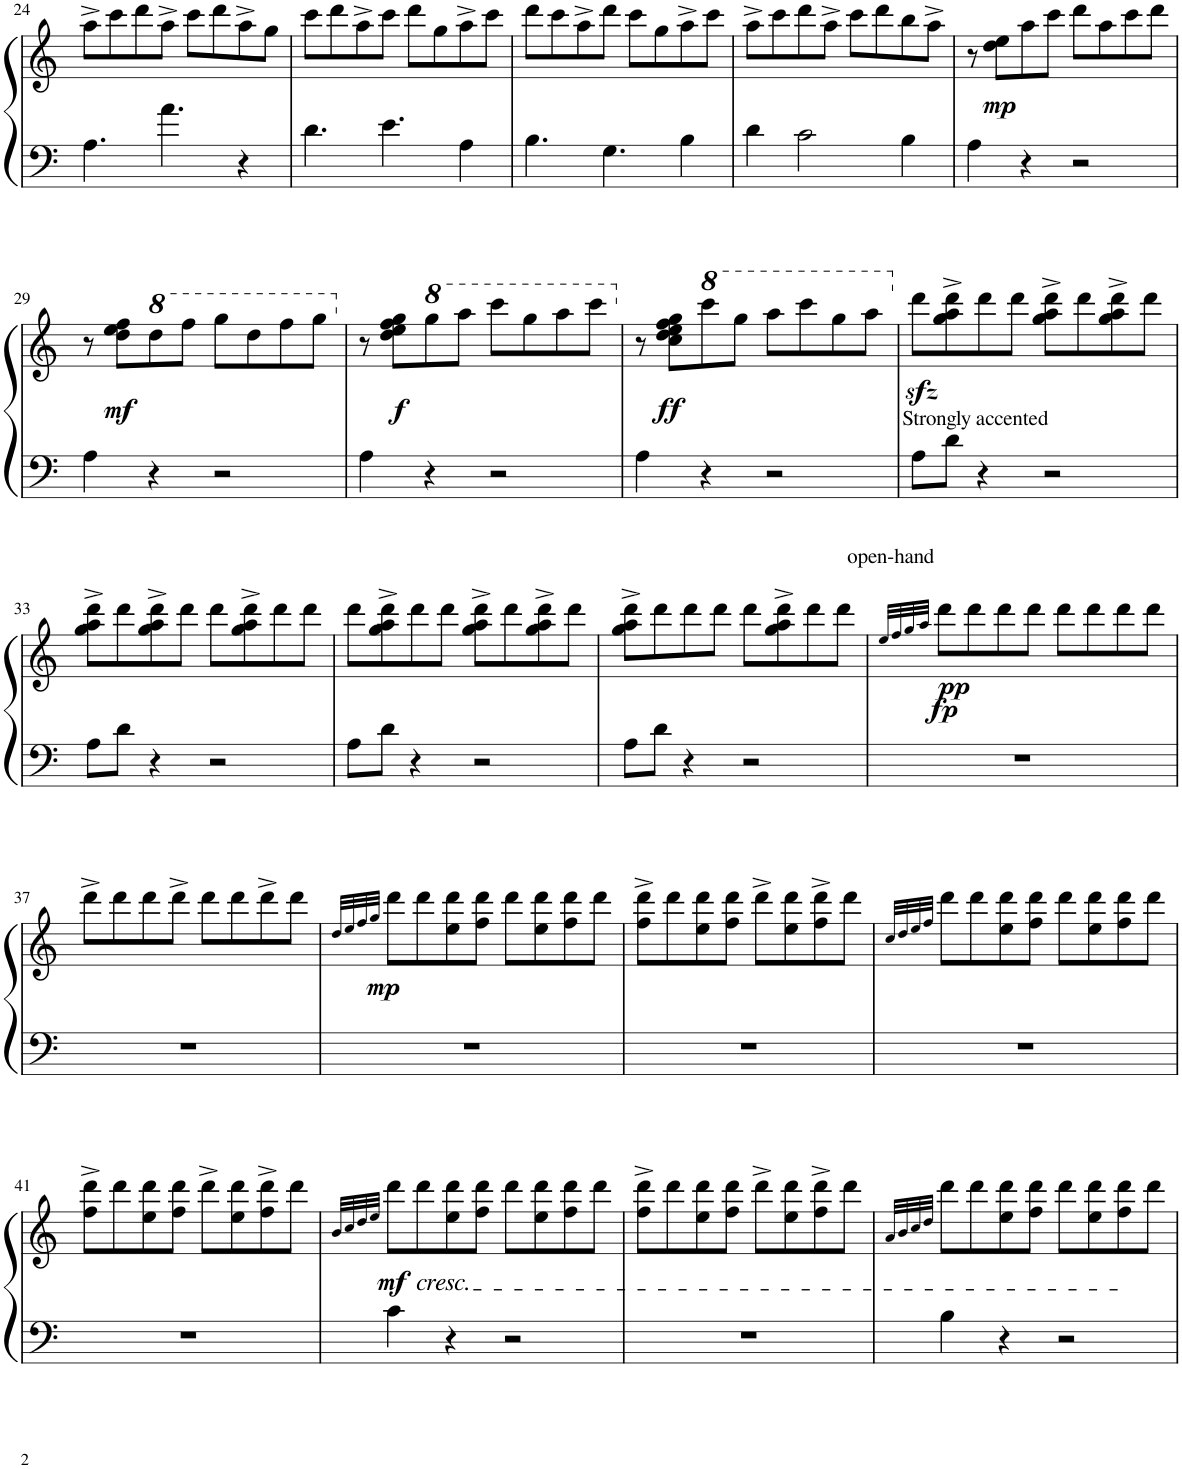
**kern	**kern	**dynam
*part1	*part1	*part1
*staff2	*staff1	*staff1/2
*I"Piano	*	*
*I'Pno.	*	*
!!LO:PB:g=z
*clefF4	*clefG2	*
*k[]	*k[]	*
*M4/4	*M4/4	*
=24	=24	=24
4.A\	8aa^\L	.
.	8ccc\	.
.	8ddd\	.
4.a\	8aa^\J	.
.	8ccc\L	.
.	8ddd\	.
4r	8aa^\	.
.	8gg\J	.
=25	=25	=25
4.d\	8ccc\L	.
.	8ddd\	.
.	8aa^\	.
4.e\	8ccc\J	.
.	8ddd\L	.
.	8gg\	.
4A\	8aa^\	.
.	8ccc\J	.
=26	=26	=26
4.B\	8ddd\L	.
.	8ccc\	.
.	8aa^\	.
4.G\	8ddd\J	.
.	8ccc\L	.
.	8gg\	.
4B\	8aa^\	.
.	8ccc\J	.
=27	=27	=27
4d\	8aa^\L	.
.	8ccc\	.
2c\	8ddd\	.
.	8aa^\J	.
.	8ccc\L	.
.	8ddd\	.
4B\	8bb\	.
.	8aa^\J	.
=28	=28	=28
4A\	8r	.
!	!	!LO:DY:b
.	8dd\ 8ee\L	mp
4r	8aa\	.
.	8ccc\J	.
2r	8ddd\L	.
.	8aa\	.
.	8ccc\	.
.	8ddd\J	.
!!LO:LB:g=z
=29	=29	=29
4A\	8r	.
!	!	!LO:DY:b
.	8dd\ 8ee\ 8ff\L	mf
*	*8va	*
4r	8ddd\	.
.	8fff\J	.
2r	8ggg\L	.
.	8ddd\	.
.	8fff\	.
.	8ggg\J	.
=30	=30	=30
*	*X8va	*
4A\	8r	.
!	!	!LO:DY:b
.	8dd\ 8ee\ 8ff\ 8gg\L	f
*	*8va	*
4r	8ggg\	.
.	8aaa\J	.
2r	8cccc\L	.
.	8ggg\	.
.	8aaa\	.
.	8cccc\J	.
=31	=31	=31
*	*X8va	*
4A\	8r	.
!	!	!LO:DY:b
.	8cc\ 8dd\ 8ee\ 8ff\ 8gg\L	ff
*	*8va	*
4r	8cccc\	.
.	8ggg\J	.
2r	8aaa\L	.
.	8cccc\	.
.	8ggg\	.
.	8aaa\J	.
=32	=32	=32
*	*X8va	*
8A\L	8dddzz<\L	.
8d\J	8gg\^ 8aa\^ 8ddd\^	.
4r	8ddd\	.
!	!LO:TX:b:t=Strongly accented	!
.	8ddd\J	.
2r	8gg\^ 8aa\^ 8ddd\^L	.
.	8ddd\	.
.	8gg\^ 8aa\^ 8ddd\^	.
.	8ddd\J	.
!!LO:LB:g=z
=33	=33	=33
8A\L	8gg\^ 8aa\^ 8ddd\^L	.
8d\J	8ddd\	.
4r	8gg\^ 8aa\^ 8ddd\^	.
.	8ddd\J	.
2r	8ddd\L	.
.	8gg\^ 8aa\^ 8ddd\^	.
.	8ddd\	.
.	8ddd\J	.
=34	=34	=34
8A\L	8ddd\L	.
8d\J	8gg\^ 8aa\^ 8ddd\^	.
4r	8ddd\	.
.	8ddd\J	.
2r	8gg\^ 8aa\^ 8ddd\^L	.
.	8ddd\	.
.	8gg\^ 8aa\^ 8ddd\^	.
.	8ddd\J	.
=35	=35	=35
8A\L	8gg\^ 8aa\^ 8ddd\^L	.
8d\J	8ddd\	.
4r	8ddd\	.
.	8ddd\J	.
2r	8ddd\L	.
.	8gg\^ 8aa\^ 8ddd\^	.
.	8ddd\	.
.	8ddd\J	.
=36	=36	=36
.	32qee/LLL	.
.	32qff/	.
.	32qgg/	.
.	32qaa/JJJ	.
!	!LO:TX:a:t=open-hand	!
!	!	!LO:DY:b
1r	8ddd\L	fp
!	!	!LO:DY:b
.	8ddd\	pp
.	8ddd\	.
.	8ddd\J	.
.	8ddd\L	.
.	8ddd\	.
.	8ddd\	.
.	8ddd\J	.
!!LO:LB:g=z
=37	=37	=37
1r	8ddd^\L	.
.	8ddd\	.
.	8ddd\	.
.	8ddd^\J	.
.	8ddd\L	.
.	8ddd\	.
.	8ddd^\	.
.	8ddd\J	.
=38	=38	=38
.	32qdd/LLL	.
.	32qee/	.
.	32qff/	.
.	32qgg/JJJ	.
!	!	!LO:DY:b
1r	8ddd\L	mp
.	8ddd\	.
.	8ee\ 8ddd\	.
.	8ff\ 8ddd\J	.
.	8ddd\L	.
.	8ee\ 8ddd\	.
.	8ff\ 8ddd\	.
.	8ddd\J	.
=39	=39	=39
1r	8ff\^ 8ddd\^L	.
.	8ddd\	.
.	8ee\ 8ddd\	.
.	8ff\ 8ddd\J	.
.	8ddd^\L	.
.	8ee\ 8ddd\	.
.	8ff\^ 8ddd\^	.
.	8ddd\J	.
=40	=40	=40
.	32qcc/LLL	.
.	32qdd/	.
.	32qee/	.
.	32qff/JJJ	.
1r	8ddd\L	.
.	8ddd\	.
.	8ee\ 8ddd\	.
.	8ff\ 8ddd\J	.
.	8ddd\L	.
.	8ee\ 8ddd\	.
.	8ff\ 8ddd\	.
.	8ddd\J	.
!!LO:LB:g=z
=41	=41	=41
1r	8ff\^ 8ddd\^L	.
.	8ddd\	.
.	8ee\ 8ddd\	.
.	8ff\ 8ddd\J	.
.	8ddd^\L	.
.	8ee\ 8ddd\	.
.	8ff\^ 8ddd\^	.
.	8ddd\J	.
=42	=42	=42
.	32qb/LLL	.
.	32qcc/	.
.	32qdd/	.
.	32qee/JJJ	.
!	!LO:TX:b:i:t=cresc.	!
!	!	!LO:DY:b
4c\	8ddd\L	mf
.	8ddd\	.
4r	8ee\ 8ddd\	.
.	8ff\ 8ddd\J	.
2r	8ddd\L	.
.	8ee\ 8ddd\	.
.	8ff\ 8ddd\	.
.	8ddd\J	.
=43	=43	=43
1r	8ff\^ 8ddd\^L	.
.	8ddd\	.
.	8ee\ 8ddd\	.
.	8ff\ 8ddd\J	.
.	8ddd^\L	.
.	8ee\ 8ddd\	.
.	8ff\^ 8ddd\^	.
.	8ddd\J	.
=44	=44	=44
.	32qa/LLL	.
.	32qb/	.
.	32qcc/	.
.	32qdd/JJJ	.
4B\	8ddd\L	.
.	8ddd\	.
4r	8ee\ 8ddd\	.
.	8ff\ 8ddd\J	.
2r	8ddd\L	.
.	8ee\ 8ddd\	.
.	8ff\ 8ddd\	.
.	8ddd\J	.
=	=	=
*-	*-	*-
